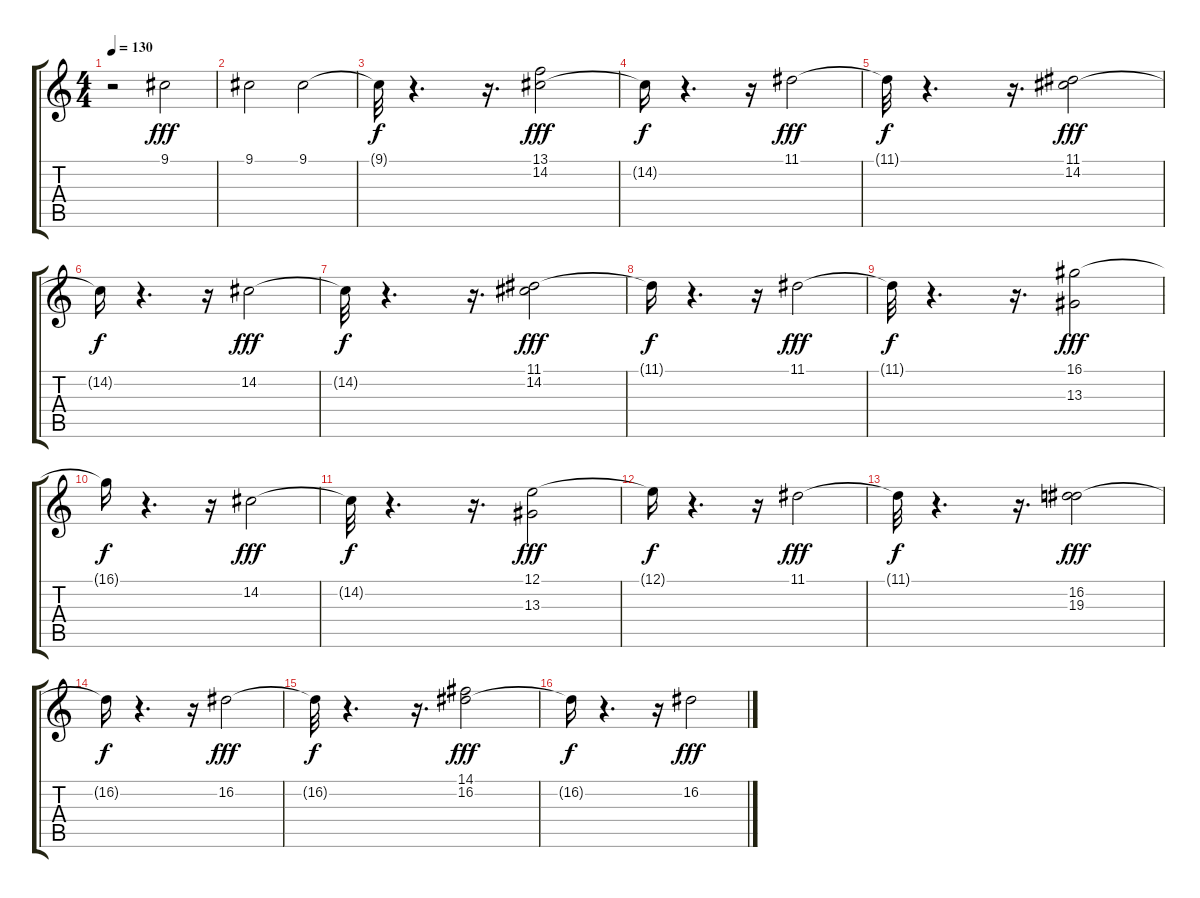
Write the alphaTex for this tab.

\track "" {instrument acousticgrandpiano}
\staff {score tabs}
\tuning (E4 B3 G3 D3 A2 E2) {hide}
\ts (4 4)
\tempo 130
\clef g2
\ks c
r.2{dy fff instrument acousticgrandpiano} 9.1.2 |
9.1.2{volume 15} 9.1.2{volume 15} |
9.1{t}.32{dy f} r.4{d} r.16{d} (13.1 14.2).2{dy fff volume 15} |
14.2{t}.16{dy f} r.4{d} r.16 11.1.2{dy fff volume 15} |
11.1{t}.32{dy f} r.4{d} r.16{d} (11.1 14.2).2{dy fff volume 15} |
14.2{t}.16{dy f} r.4{d} r.16 14.2.2{dy fff volume 15} |
14.2{t}.32{dy f} r.4{d} r.16{d} (11.1 14.2).2{dy fff volume 15} |
11.1{t}.16{dy f} r.4{d} r.16 11.1.2{dy fff volume 15} |
11.1{t}.32{dy f} r.4{d} r.16{d} (16.1 13.3).2{dy fff volume 15} |
16.1{t}.16{dy f} r.4{d} r.16 14.2.2{dy fff volume 15} |
14.2{t}.32{dy f} r.4{d} r.16{d} (12.1 13.3).2{dy fff volume 15} |
12.1{t}.16{dy f} r.4{d} r.16 11.1.2{dy fff volume 15} |
11.1{t}.32{dy f} r.4{d} r.16{d} (16.2 19.3).2{dy fff volume 15} |
16.2{t}.16{dy f} r.4{d} r.16 16.2.2{dy fff volume 15} |
16.2{t}.32{dy f} r.4{d} r.16{d} (14.1 16.2).2{dy fff volume 15} |
16.2{t}.16{dy f} r.4{d} r.16 16.2.2{dy fff volume 15}
